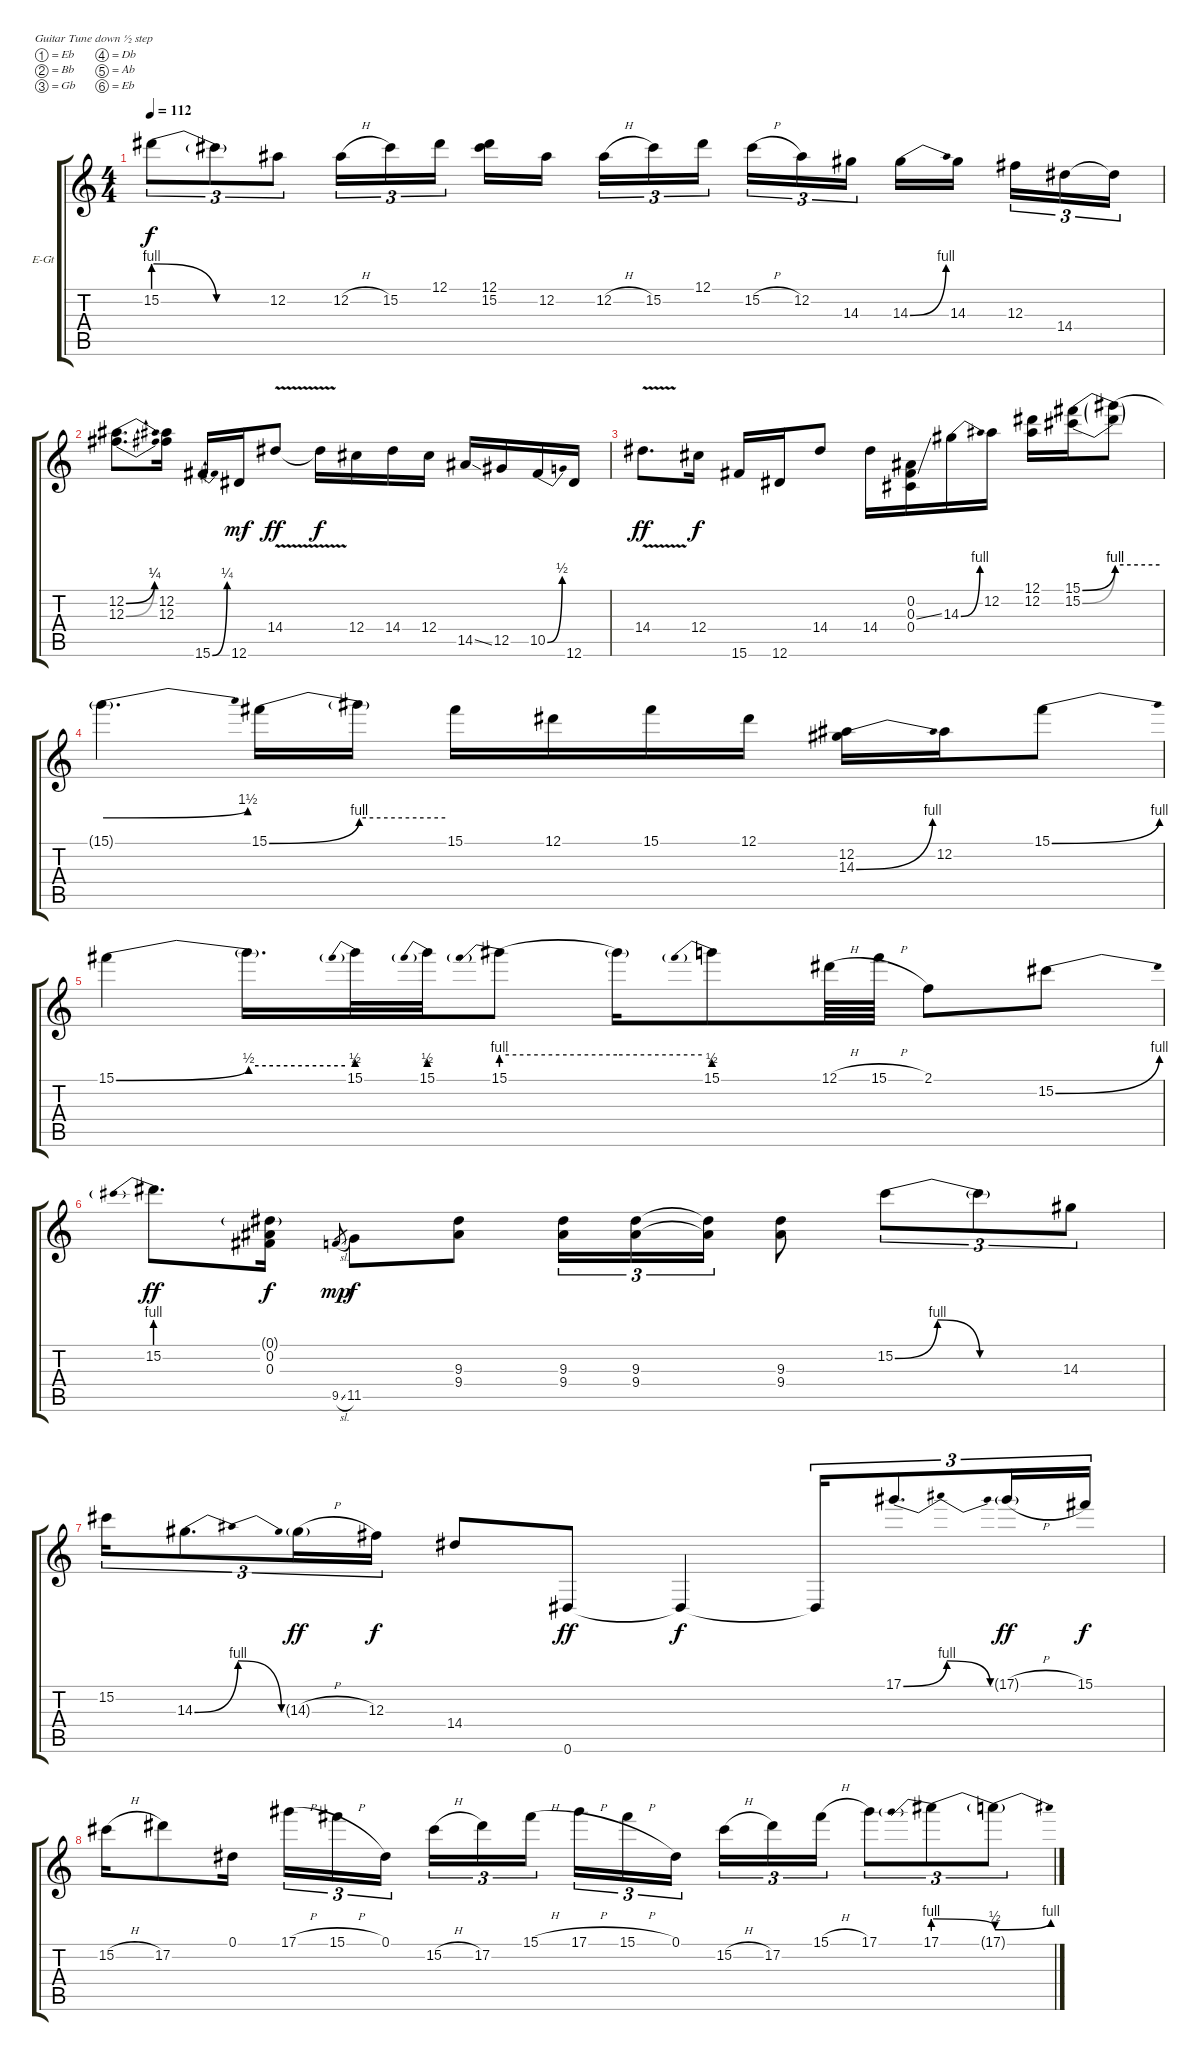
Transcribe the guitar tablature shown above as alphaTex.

\bracketExtendMode groupsimilarinstruments
\firstSystemTrackNameOrientation horizontal
\otherSystemsTrackNameOrientation horizontal
\track ("Guitar (Jimi Hendrix)" "E-Gt") {instrument overdrivenguitar}
\staff {score tabs}
\tuning (Eb4 Bb3 Gb3 Db3 Ab2 Eb2)
\ts (4 4)
\tempo 112
\clef g2
\ks c
15.2{be (release 0 4 60 0) t}.8{tu (3 2) dy f} 15.2{be (hold 0 0 60 0) t}.8{tu (3 2)} 12.2.8{tu (3 2)} 12.2{h}.16{tu (3 2)} 15.2.16{tu (3 2)} 12.1.16{tu (3 2)} (12.1 15.2).16 12.2.16 12.2{h}.16{tu (3 2)} 15.2.16{tu (3 2)} 12.1.16{tu (3 2)} 15.2{h}.16{tu (3 2)} 12.2.16{tu (3 2)} 14.3.16{tu (3 2)} 14.3{be (bend 0 0 60 4)}.16 14.3.16 12.3.16{tu (3 2)} 14.4.16{tu (3 2)} 14.4{t}.16{tu (3 2)} |
(12.2{be (bend 0 0 60 1)} 12.3{be (bend 0 0 60 1)}).8{d} (12.2 12.3).16 15.6{be (bend 0 0 60 1)}.16 12.6.16{dy mf} 14.4{v}.8{dy ff} 14.4{v t}.16{dy f} 12.4.16 14.4.16 12.4.16 14.5{ss}.16 12.5.16 10.5{be (bend 0 0 60 2)}.16 12.6.16 |
14.4{v}.8{d dy ff} 12.4.16{dy f} 15.6.16 12.6.16 14.4.8 14.4.16 (0.2 0.3{ss} 0.4).16 14.3{be (bend 0 0 60 4)}.16 12.2.16 (12.1 12.2).16 (15.1{be (bend 0 0 60 4)} 15.2{be (bend 0 0 60 4)}).16 (15.1{be (hold 0 4 60 4) t} 15.2{be (hold 0 4 60 4) t}).8 |
15.1{be (bend 0 4 60 6) t}.4{d} 15.1{be (bend 0 0 60 4)}.16 15.1{be (hold 0 4 60 4) t}.16 15.1.16 12.1.16 15.1.16 12.1.16 (12.2 14.3{be (bend 0 0 60 4)}).16 12.2.16 15.1{be (bend 0 0 60 4)}.8 |
15.1{be (bend 0 0 60 2)}.4 15.1{be (hold 0 2 60 2) t}.16{d} 15.1{be (prebend 0 2 60 2)}.32 15.1{be (prebend 0 2 60 2)}.32 15.1{be (prebend 0 4 60 4)}.8 15.1{be (hold 0 4 60 4) t}.16 15.1{be (prebend 0 2 60 2)}.8 12.1{h}.64 15.1{h}.64 2.1.8 15.2{be (bend 0 0 60 4)}.8 |
15.2{be (prebend 0 4 60 4)}.8{d dy ff} (0.1{g} 0.2 0.3).16{dy f} 9.5{sl}.8{gr dy mp} 11.5.8{dy f} (9.3 9.4).8 (9.3 9.4).16{tu (3 2)} (9.3 9.4).16{tu (3 2)} (9.3{t} 9.4{t}).16{tu (3 2)} (9.3 9.4).8 15.2{be (bendrelease 0 0 30 4 30 4 60 0)}.8{tu (3 2)} 15.2{be (hold 0 0 60 0) t}.8{tu (3 2)} 14.3.8{tu (3 2)} |
15.2.16{tu (3 2)} 14.3{be (bendrelease 0 0 30 4 30 4 60 0)}.8{d tu (3 2)} 14.3{h g}.16{tu (3 2) dy ff} 12.3.16{tu (3 2) dy f} 14.4.8 0.6.8{dy ff} 0.6{t}.4{dy f} 0.6{t}.16{tu (3 2)} 17.1{be (bendrelease 0 0 30 4 30 4 60 0)}.8{d tu (3 2)} 17.1{h g}.16{tu (3 2) dy ff} 15.1.16{tu (3 2) dy f} |
15.2{h}.16 17.2.8 0.1.16 17.1{h}.16{tu (3 2)} 15.1{h}.16{tu (3 2)} 0.1.16{tu (3 2)} 15.2{h}.16{tu (3 2)} 17.2.16{tu (3 2)} 15.1{h}.16{tu (3 2)} 17.1{h}.16{tu (3 2)} 15.1{h}.16{tu (3 2)} 0.1.16{tu (3 2)} 15.2{h}.16{tu (3 2)} 17.2.16{tu (3 2)} 15.1{h}.16{tu (3 2)} 17.1.8{tu (3 2)} 17.1{be (prebendrelease 0 4 60 2)}.8{tu (3 2)} 17.1{be (bend 0 2 60 4) t}.8{tu (3 2)}
